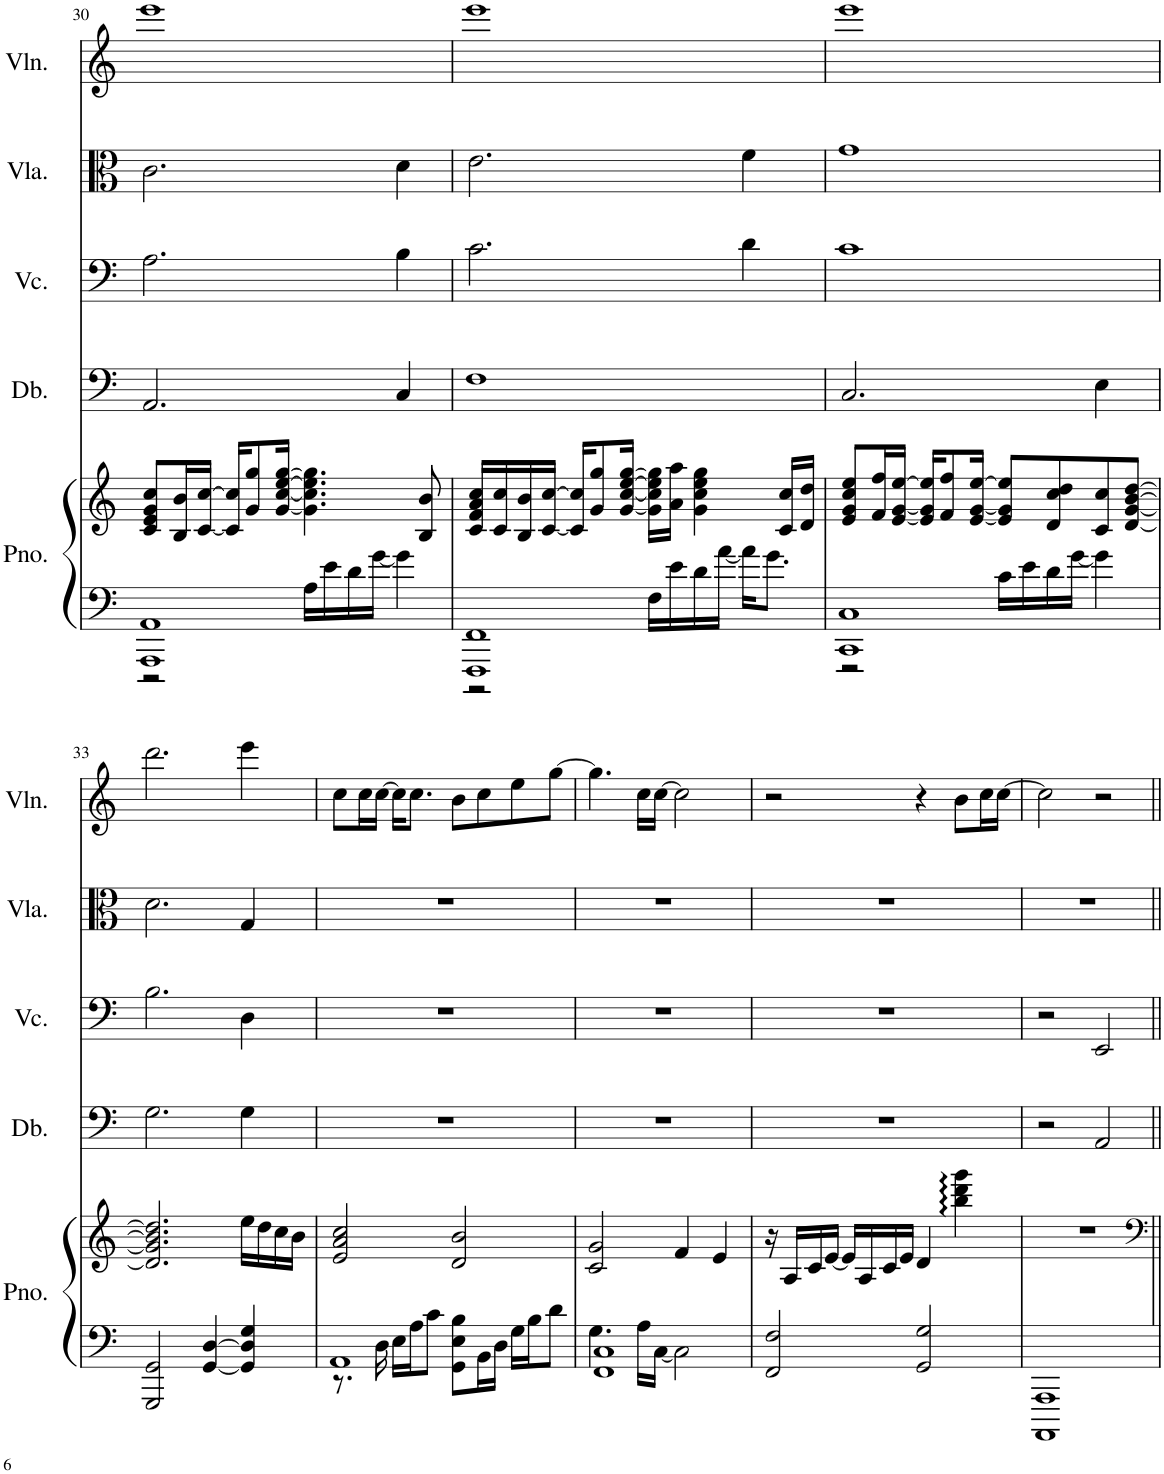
**kern	**kern	**kern	**kern	**kern	**kern
*part5	*part5	*part4	*part3	*part2	*part1
*staff6	*staff5	*staff4	*staff3	*staff2	*staff1
*I"Piano	*	*I"Double Bass	*I"Violoncello	*I"Viola	*I"Violin
*I'Pno.	*	*I'Db.	*I'Vc.	*I'Vla.	*I'Vln.
!!LO:PB:g=z
*clefF4	*clefG2	*clefF4	*clefF4	*clefC3	*clefG2
*	*	*Trd7c12	*	*	*
*k[]	*k[]	*k[]	*k[]	*k[]	*k[]
*M4/4	*M4/4	*M4/4	*M4/4	*M4/4	*M4/4
=30	=30	=30	=30	=30	=30
*^	*	*	*	*	*
1AAA 1AA	2r	8c/ 8e/ 8g/ 8cc/L	2.AA/	2.A\	2.c\	1eee
.	.	16B/ 16b/L	.	.	.	.
.	.	[16c/ [16cc/JJ	.	.	.	.
.	.	16c/] 16cc/]KL	.	.	.	.
.	.	8g/ 8gg/	.	.	.	.
.	.	[16g/ [16cc/ [16ee/ [16gg/Jk	.	.	.	.
.	16A\LL	4.g\] 4.cc\] 4.ee\] 4.gg\]	.	.	.	.
.	16e\	.	.	.	.	.
.	16d\	.	.	.	.	.
.	[16g\JJ	.	.	.	.	.
.	4g\]	.	4C/	4B\	4d\	.
.	.	8B/ 8b/	.	.	.	.
=31	=31	=31	=31	=31	=31	=31
1FFF 1FF	2r	16c/ 16f/ 16a/ 16cc/LL	1F	2.c\	2.e\	1eee
.	.	16c/ 16cc/	.	.	.	.
.	.	16B/ 16b/	.	.	.	.
.	.	[16c/ [16cc/JJ	.	.	.	.
.	.	16c/] 16cc/]KL	.	.	.	.
.	.	8g/ 8gg/	.	.	.	.
.	.	[16g/ [16cc/ [16ee/ [16gg/Jk	.	.	.	.
.	16F\LL	16g\] 16cc\] 16ee\] 16gg\]LL	.	.	.	.
.	16e\	16a\ 16aa\JJ	.	.	.	.
.	16d\	4g\ 4cc\ 4ee\ 4gg\	.	.	.	.
.	[16a\JJ	.	.	.	.	.
.	16a\KL]	.	.	4d\	4f\	.
.	8.g\J	.	.	.	.	.
.	.	16c/ 16cc/LL	.	.	.	.
.	.	16d/ 16dd/JJ	.	.	.	.
=32	=32	=32	=32	=32	=32	=32
1CC 1C	2r	8e/ 8g/ 8cc/ 8ee/L	2.C/	1c	1g	1eee
.	.	16f/ 16ff/L	.	.	.	.
.	.	[16e/ [16g/ [16ee/JJ	.	.	.	.
.	.	16e/] 16g/] 16ee/]KL	.	.	.	.
.	.	8f/ 8ff/	.	.	.	.
.	.	[16e/ [16g/ [16ee/Jk	.	.	.	.
.	16c\LL	8e/] 8g/] 8ee/]L	.	.	.	.
.	16e\	.	.	.	.	.
.	16d\	8d/ 8cc/ 8dd/	.	.	.	.
.	[16g\JJ	.	.	.	.	.
.	4g\]	8c/ 8cc/	4E\	.	.	.
.	.	[8d/ [8g/ [8b/ [8dd/J	.	.	.	.
*v	*v	*	*	*	*	*
!!LO:LB:g=z
=33	=33	=33	=33	=33	=33
2GGG/ 2GG/	2.d/] 2.g/] 2.b/] 2.dd/]	2.G\	2.B\	2.d\	2.ddd\
[4GG/ [4D/	.	.	.	.	.
4GG/] 4D/] 4G/	16ee\LL	4G\	4D\	4G/	4eee\
.	16dd\	.	.	.	.
.	16cc\	.	.	.	.
.	16b\JJ	.	.	.	.
=34	=34	=34	=34	=34	=34
*^	*	*	*	*	*
1AA	8.r	2e/ 2a/ 2cc/	1r	1r	1r	8cc\L
.	.	.	.	.	.	16cc\L
.	16D\	.	.	.	.	[16cc\JJ
.	16E\LL	.	.	.	.	16cc\KL]
.	16A\J	.	.	.	.	8.cc\J
.	8c\J	.	.	.	.	.
.	8GG\ 8E\ 8B\L	2d/ 2b/	.	.	.	8b\L
.	16BB\L	.	.	.	.	8cc\
.	16D\JJ	.	.	.	.	.
.	16G\LL	.	.	.	.	8ee\
.	16B\J	.	.	.	.	.
.	8d\J	.	.	.	.	[8gg\J
=35	=35	=35	=35	=35	=35	=35
1FF 1C	4.G\	2c/ 2g/	1r	1r	1r	4.gg\]
.	16A\LL	.	.	.	.	16cc\LL
.	[16C\JJ	.	.	.	.	[16cc\JJ
.	2C\]	4f/	.	.	.	2cc\]
.	.	4e/	.	.	.	.
*v	*v	*	*	*	*	*
=36	=36	=36	=36	=36	=36
2FF/ 2F/	16r	1r	1r	1r	2r
.	16A/LL	.	.	.	.
.	16c/	.	.	.	.
.	[16e/JJ	.	.	.	.
.	16e/LL]	.	.	.	.
.	16A/	.	.	.	.
.	16c/	.	.	.	.
.	16e/JJ	.	.	.	.
2GG/ 2G/	4d/	.	.	.	4r
.	4bb\ 4ddd\ 4ggg\	.	.	.	8b\L
.	.	.	.	.	16cc\L
.	.	.	.	.	[16cc\JJ
=37	=37	=37	=37	=37	=37
1AAAA 1AAA	1r	2r	2r	1r	2cc\]
.	.	2AA/	2EE/	.	2r
=||	=||	=||	=||	=||	=||
*-	*-	*-	*-	*-	*-
